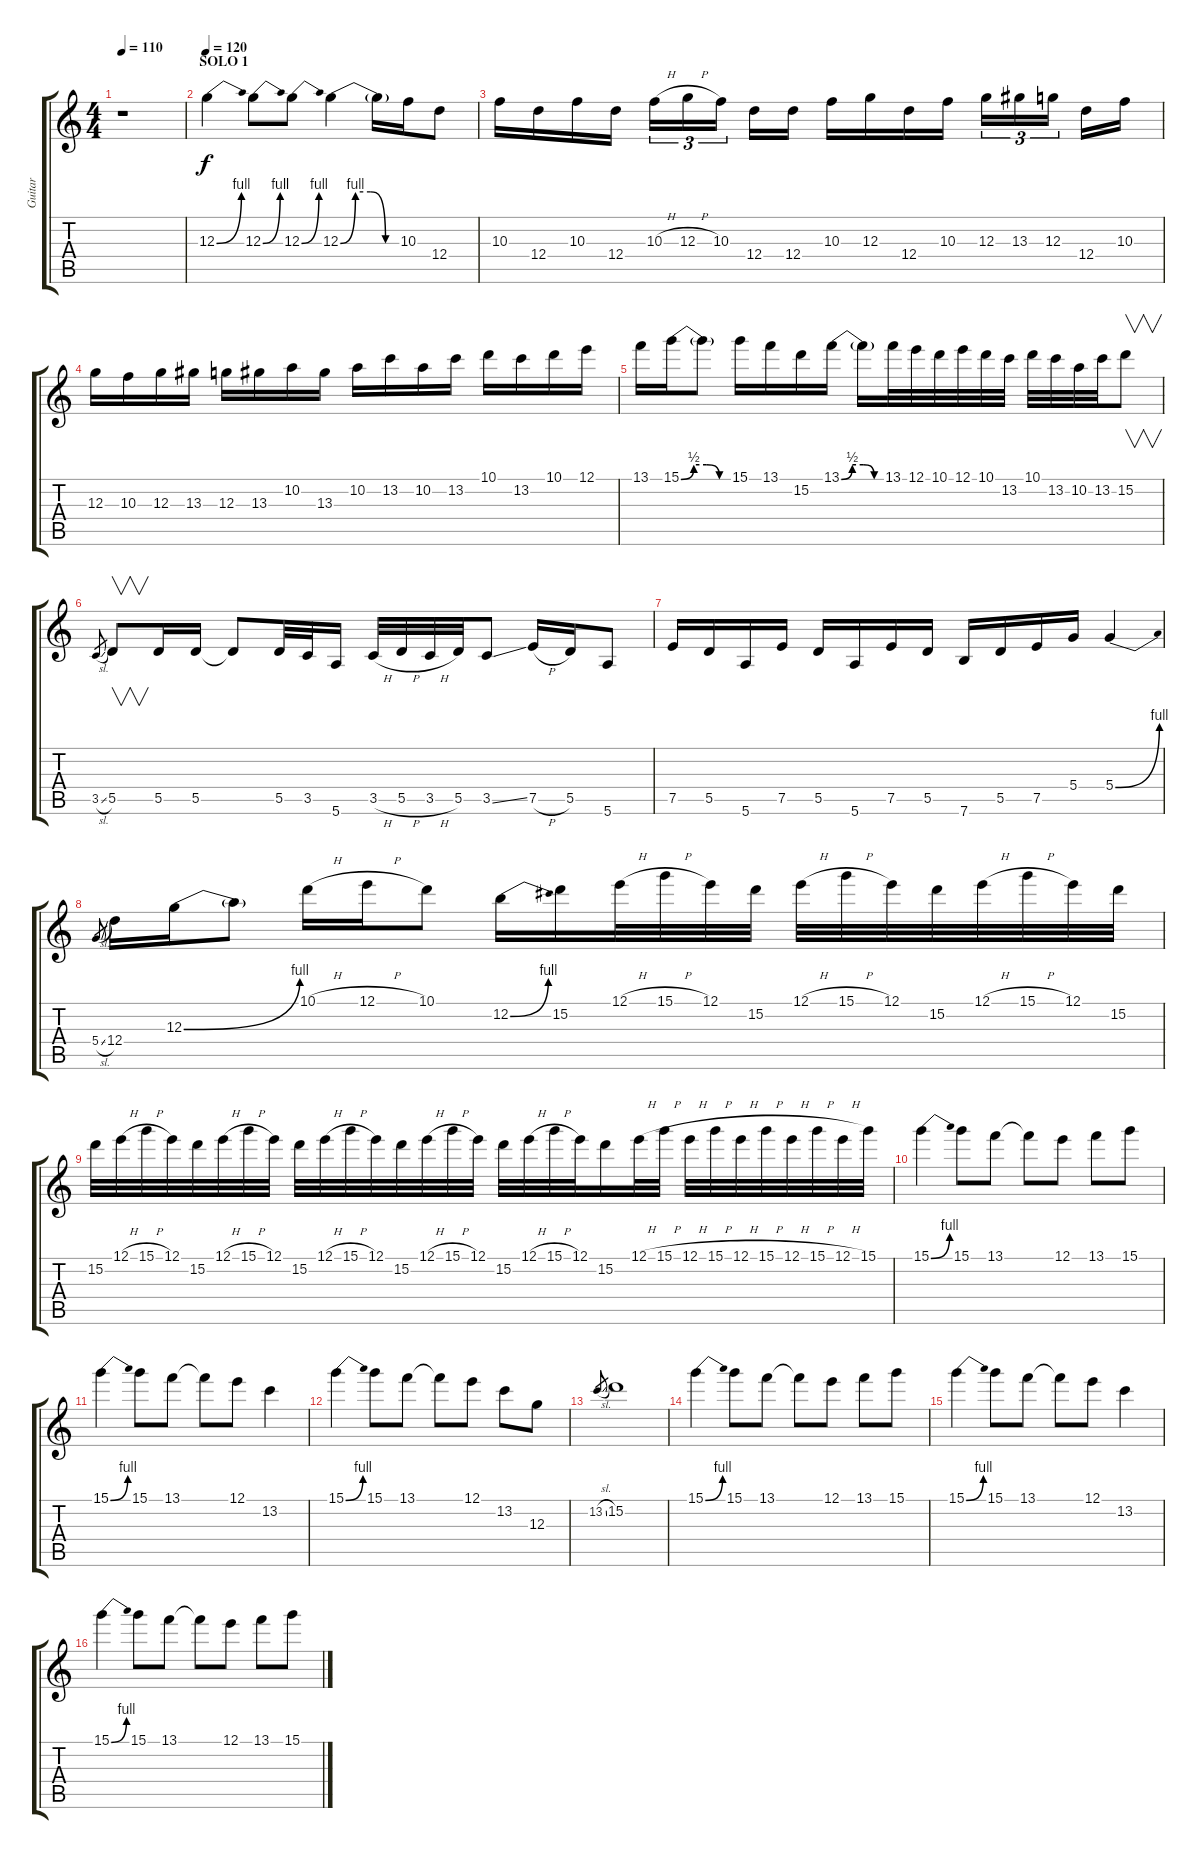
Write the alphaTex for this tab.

\track ("Guitar " "Guitar ") {instrument acousticguitarnylon}
\staff {score tabs}
\tuning (E4 B3 G3 D3 A2 E2) {hide}
\ts (4 4)
\tempo 110
\clef g2
\ks c
r.1{dy f} |
\section ("" "SOLO 1")
\tempo 120
12.3{be (bend 0 0 60 4)}.4{volume 14 instrument distortionguitar} 12.3{be (bend 0 0 60 4)}.8 12.3{be (bend 0 0 60 4)}.8 12.3{be (custom 0 0 15 4 30 4 45 0 60 0)}.4 12.3{t}.16 10.3.16 12.4.8 |
10.3.16 12.4.16 10.3.16 12.4.16 10.3{h}.16{tu (3 2)} 12.3{h}.16{tu (3 2)} 10.3.16{tu (3 2)} 12.4.16 12.4.16 10.3.16 12.3.16 12.4.16 10.3.16 12.3.16{tu (3 2)} 13.3.16{tu (3 2)} 12.3.16{tu (3 2)} 12.4.16 10.3.16 |
12.3.16 10.3.16 12.3.16 13.3.16 12.3.16 13.3.16 10.2.16 13.3.16 10.2.16 13.2.16 10.2.16 13.2.16 10.1.16 13.2.16 10.1.16 12.1.16 |
13.1.16 15.1{be (custom 0 0 15 2 30 2 45 0 60 0)}.16 15.1{t}.8 15.1.16 13.1.16 15.2.16 13.1{be (custom 0 0 15 2 30 2 45 0 60 0)}.16 13.1{t}.16 13.1.32 12.1.32 10.1.32 12.1.32 10.1.32 13.2.32 10.1.32 13.2.32 10.2.32 13.2.32 15.2.8{v} |
3.5{sl}.8{gr} 5.5.8{v} 5.5.16 5.5.16 5.5{t}.8 5.5.32 3.5.32 5.6.16 3.5{h}.32 5.5{h}.32 3.5{h}.32 5.5.32 3.5{ss}.8 7.5{h}.16 5.5.16 5.6.8 |
7.5.16 5.5.16 5.6.16 7.5.16 5.5.16 5.6.16 7.5.16 5.5.16 7.6.16 5.5.16 7.5.16 5.4.16 5.4{be (bend 0 0 60 4)}.4 |
5.4{sl}.8{gr} 12.4.16 12.3{be (bend 0 0 60 4)}.16 12.3{t}.8 10.1{h}.16 12.1{h}.16 10.1.8 12.2{be (bend 0 0 60 4)}.16 15.2.16 12.1{h}.32 15.1{h}.32 12.1.32 15.2.32 12.1{h}.32 15.1{h}.32 12.1.32 15.2.32 12.1{h}.32 15.1{h}.32 12.1.32 15.2.32 |
15.2.32 12.1{h}.32 15.1{h}.32 12.1.32 15.2.32 12.1{h}.32 15.1{h}.32 12.1.32 15.2.32 12.1{h}.32 15.1{h}.32 12.1.32 15.2.32 12.1{h}.32 15.1{h}.32 12.1.32 15.2.32 12.1{h}.32 15.1{h}.32 12.1.32 15.2.16 12.1{h}.32 15.1{h}.32 12.1{h}.32 15.1{h}.32 12.1{h}.32 15.1{h}.32 12.1{h}.32 15.1{h}.32 12.1{h}.32 15.1.32 |
15.1{be (bend 0 0 60 4)}.4 15.1.8 13.1.8 13.1{t}.8 12.1.8 13.1.8 15.1.8 |
15.1{be (bend 0 0 60 4)}.4 15.1.8 13.1.8 13.1{t}.8 12.1.8 13.2.4 |
15.1{be (bend 0 0 60 4)}.4 15.1.8 13.1.8 13.1{t}.8 12.1.8 13.2.8 12.3.8 |
13.2{sl}.8{gr} 15.2.1 |
15.1{be (bend 0 0 60 4)}.4 15.1.8 13.1.8 13.1{t}.8 12.1.8 13.1.8 15.1.8 |
15.1{be (bend 0 0 60 4)}.4 15.1.8 13.1.8 13.1{t}.8 12.1.8 13.2.4 |
15.1{be (bend 0 0 60 4)}.4 15.1.8 13.1.8 13.1{t}.8 12.1.8 13.1.8 15.1.8
